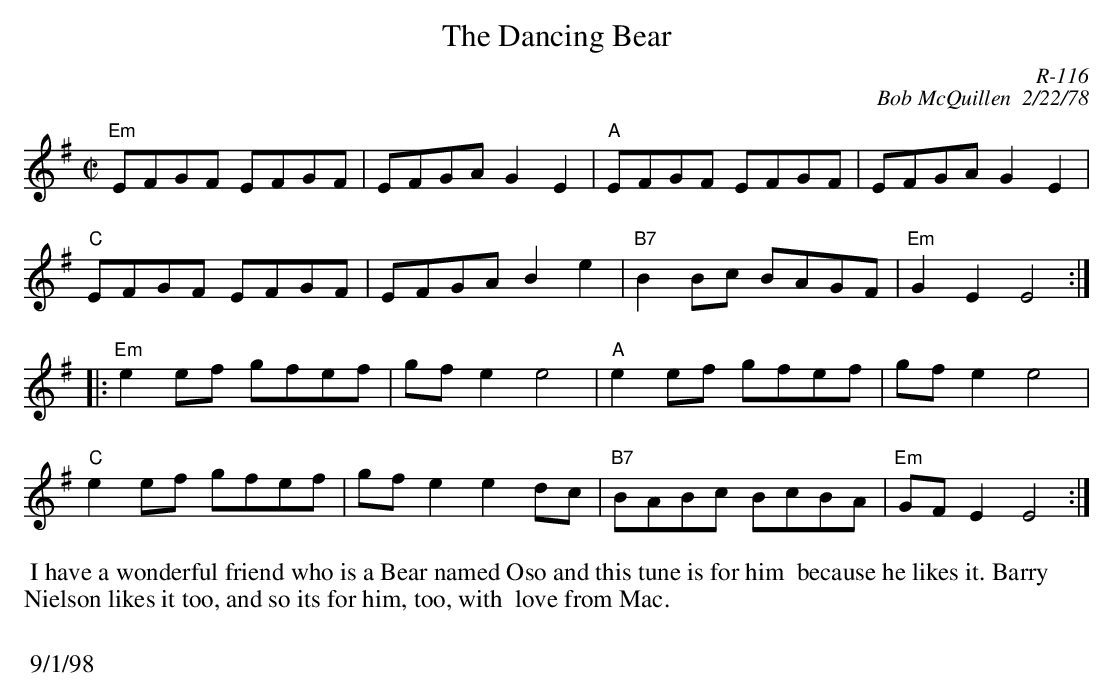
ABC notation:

X:1
T: Dancing Bear, The
C: R-116
C: Bob McQuillen  2/22/78
M: C|
K: Em
"Em"EFGF EFGF| EFGA G2E2| "A"EFGF EFGF| EFGA G2E2|
"C"EFGF EFGF| EFGA B2e2| "B7"B2Bc BAGF| "Em"G2E2 E4 :|
|:\
"Em"e2ef gfef| gfe2 e4| "A"e2ef gfef| gfe2 e4|
"C"e2ef gfef| gfe2 e2dc| "B7"BABc BcBA| "Em"GFE2 E4 :|
